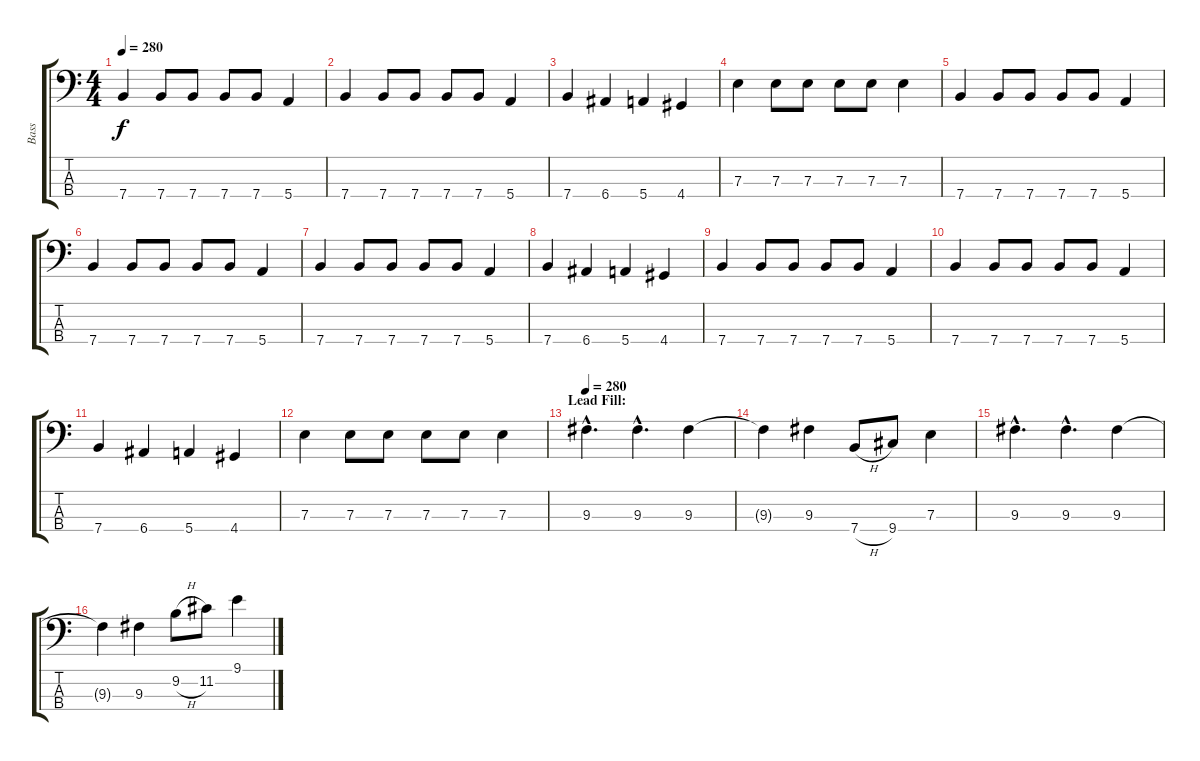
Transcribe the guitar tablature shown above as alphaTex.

\track ("Bass" "Bass") {instrument electricbassfinger}
\staff {score tabs}
\tuning (G2 D2 A1 E1) {hide}
\ts (4 4)
\tempo 280
\clef f4
\ks c
7.4.4{dy f} 7.4.8 7.4.8 7.4.8 7.4.8 5.4.4 |
7.4.4 7.4.8 7.4.8 7.4.8 7.4.8 5.4.4 |
7.4.4 6.4.4 5.4.4 4.4.4 |
7.3.4 7.3.8 7.3.8 7.3.8 7.3.8 7.3.4 |
7.4.4 7.4.8 7.4.8 7.4.8 7.4.8 5.4.4 |
7.4.4 7.4.8 7.4.8 7.4.8 7.4.8 5.4.4 |
7.4.4 7.4.8 7.4.8 7.4.8 7.4.8 5.4.4 |
7.4.4 6.4.4 5.4.4 4.4.4 |
7.4.4 7.4.8 7.4.8 7.4.8 7.4.8 5.4.4 |
7.4.4 7.4.8 7.4.8 7.4.8 7.4.8 5.4.4 |
7.4.4 6.4.4 5.4.4 4.4.4 |
7.3.4 7.3.8 7.3.8 7.3.8 7.3.8 7.3.4 |
\section ("" "Lead Fill:")
\tempo 280
9.3{hac}.4{d} 9.3{hac}.4{d} 9.3.4 |
9.3{t}.4 9.3.4 7.4{h}.8 9.4.8 7.3.4 |
9.3{hac}.4{d} 9.3{hac}.4{d} 9.3.4 |
9.3{t}.4 9.3.4 9.2{h}.8 11.2.8 9.1.4
